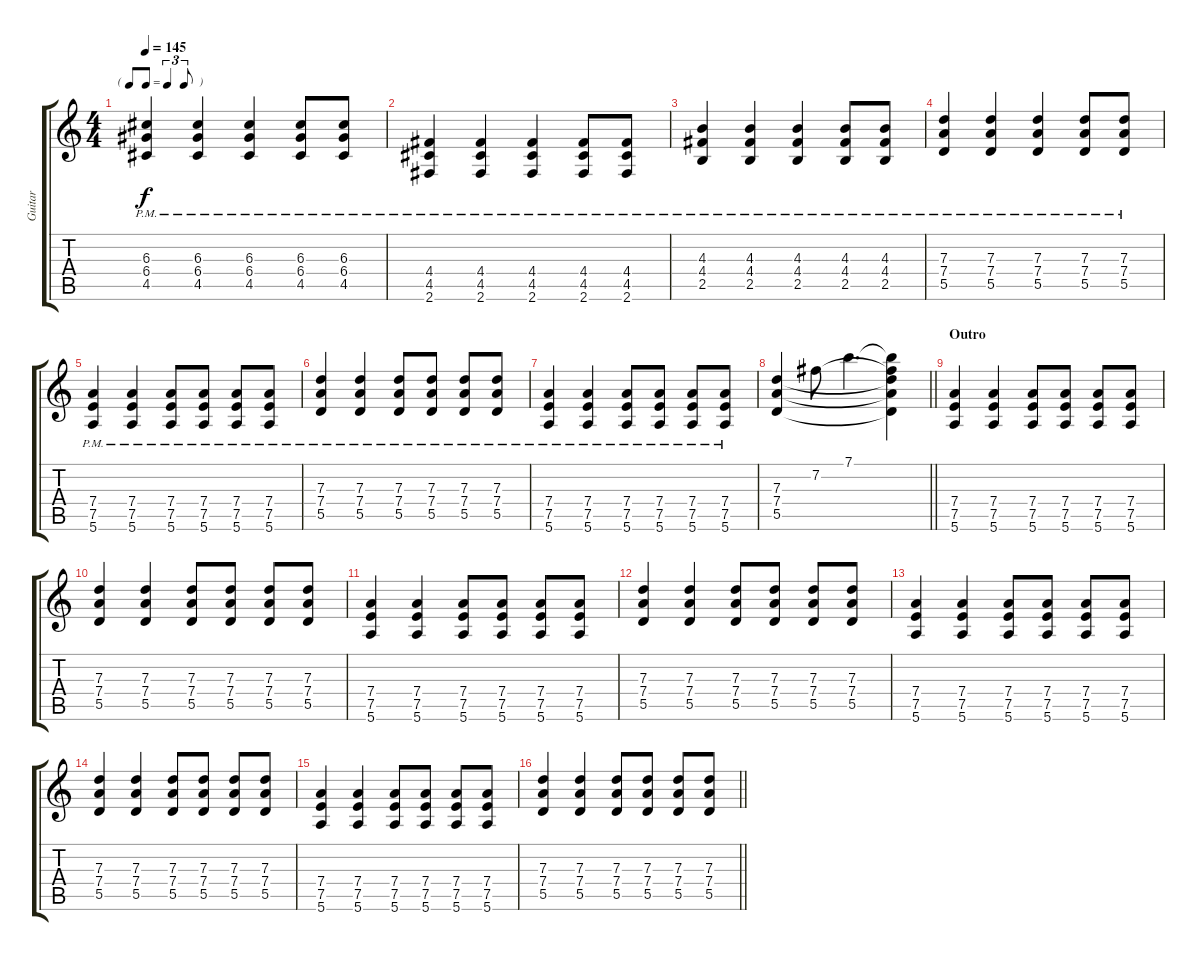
\track ("Guitar" "Guitar") {instrument distortionguitar}
\staff {score tabs}
\tuning (E4 B3 G3 D3 A2 E2) {hide}
\ts (4 4)
\tf triplet8th
\tempo 145
\clef g2
\ks c
(6.3{pm} 6.4{pm} 4.5{pm}).4{dy f} (6.3{pm} 6.4{pm} 4.5{pm}).4 (6.3{pm} 6.4{pm} 4.5{pm}).4 (6.3{pm} 6.4{pm} 4.5{pm}).8 (6.3{pm} 6.4{pm} 4.5{pm}).8 |
(4.4{pm} 4.5{pm} 2.6{pm}).4 (4.4{pm} 4.5{pm} 2.6{pm}).4 (4.4{pm} 4.5{pm} 2.6{pm}).4 (4.4{pm} 4.5{pm} 2.6{pm}).8 (4.4{pm} 4.5{pm} 2.6{pm}).8 |
(4.3{pm} 4.4{pm} 2.5{pm}).4 (4.3{pm} 4.4{pm} 2.5{pm}).4 (4.3{pm} 4.4{pm} 2.5{pm}).4 (4.3{pm} 4.4{pm} 2.5{pm}).8 (4.3{pm} 4.4{pm} 2.5{pm}).8 |
(7.3{pm} 7.4{pm} 5.5{pm}).4 (7.3{pm} 7.4{pm} 5.5{pm}).4 (7.3{pm} 7.4{pm} 5.5{pm}).4 (7.3{pm} 7.4{pm} 5.5{pm}).8 (7.3{pm} 7.4{pm} 5.5{pm}).8 |
(7.4{pm} 7.5{pm} 5.6{pm}).4 (7.4{pm} 7.5{pm} 5.6{pm}).4 (7.4{pm} 7.5{pm} 5.6{pm}).8 (7.4{pm} 7.5{pm} 5.6{pm}).8 (7.4{pm} 7.5{pm} 5.6{pm}).8 (7.4{pm} 7.5{pm} 5.6{pm}).8 |
(7.3{pm} 7.4{pm} 5.5{pm}).4 (7.3{pm} 7.4{pm} 5.5{pm}).4 (7.3{pm} 7.4{pm} 5.5{pm}).8 (7.3{pm} 7.4{pm} 5.5{pm}).8 (7.3{pm} 7.4{pm} 5.5{pm}).8 (7.3{pm} 7.4{pm} 5.5{pm}).8 |
(7.4{pm} 7.5{pm} 5.6{pm}).4 (7.4{pm} 7.5{pm} 5.6{pm}).4 (7.4{pm} 7.5{pm} 5.6{pm}).8 (7.4{pm} 7.5{pm} 5.6{pm}).8 (7.4{pm} 7.5{pm} 5.6{pm}).8 (7.4{pm} 7.5{pm} 5.6{pm}).8 |
\barLineRight lightlight
(7.3 7.4 5.5).4 7.2.8 7.1.4{d} (7.1{t} 7.2{t} 7.3{t} 7.4{t} 5.5{t}).4 |
\section ("" "Outro")
(7.4 7.5 5.6).4 (7.4 7.5 5.6).4 (7.4 7.5 5.6).8 (7.4 7.5 5.6).8 (7.4 7.5 5.6).8 (7.4 7.5 5.6).8 |
(7.3 7.4 5.5).4 (7.3 7.4 5.5).4 (7.3 7.4 5.5).8 (7.3 7.4 5.5).8 (7.3 7.4 5.5).8 (7.3 7.4 5.5).8 |
(7.4 7.5 5.6).4 (7.4 7.5 5.6).4 (7.4 7.5 5.6).8 (7.4 7.5 5.6).8 (7.4 7.5 5.6).8 (7.4 7.5 5.6).8 |
(7.3 7.4 5.5).4 (7.3 7.4 5.5).4 (7.3 7.4 5.5).8 (7.3 7.4 5.5).8 (7.3 7.4 5.5).8 (7.3 7.4 5.5).8 |
(7.4 7.5 5.6).4 (7.4 7.5 5.6).4 (7.4 7.5 5.6).8 (7.4 7.5 5.6).8 (7.4 7.5 5.6).8 (7.4 7.5 5.6).8 |
(7.3 7.4 5.5).4 (7.3 7.4 5.5).4 (7.3 7.4 5.5).8 (7.3 7.4 5.5).8 (7.3 7.4 5.5).8 (7.3 7.4 5.5).8 |
(7.4 7.5 5.6).4 (7.4 7.5 5.6).4 (7.4 7.5 5.6).8 (7.4 7.5 5.6).8 (7.4 7.5 5.6).8 (7.4 7.5 5.6).8 |
\barLineRight lightlight
(7.3 7.4 5.5).4 (7.3 7.4 5.5).4 (7.3 7.4 5.5).8 (7.3 7.4 5.5).8 (7.3 7.4 5.5).8 (7.3 7.4 5.5).8
